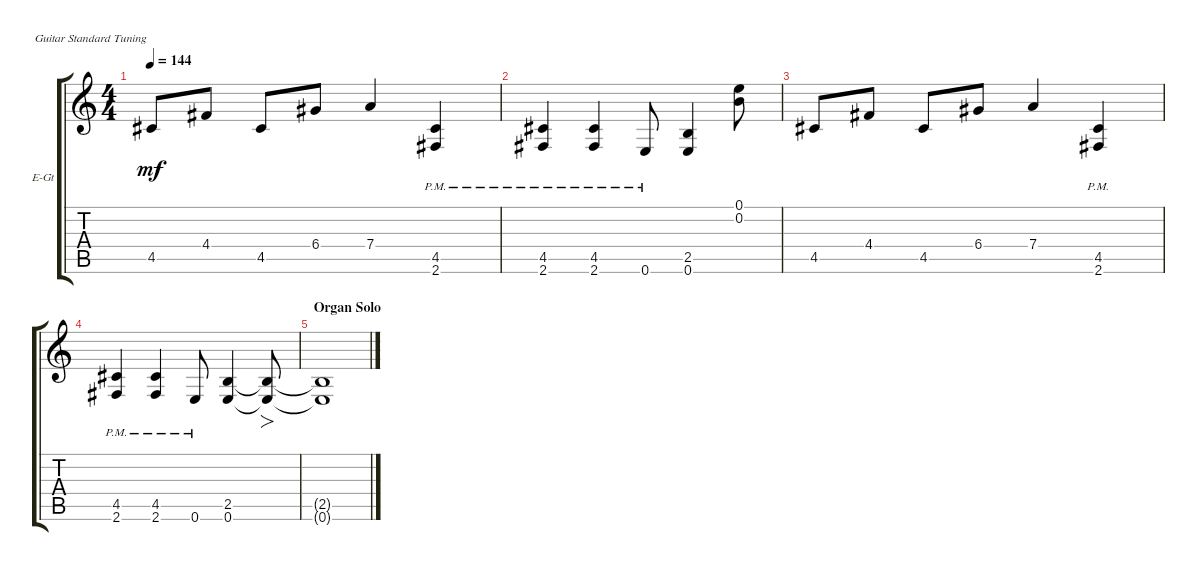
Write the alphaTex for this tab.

\bracketExtendMode groupsimilarinstruments
\firstSystemTrackNameOrientation horizontal
\otherSystemsTrackNameOrientation horizontal
\track ("Guitar 2" "E-Gt") {instrument distortionguitar}
\staff {score tabs}
\tuning (E4 B3 G3 D3 A2 E2)
\ts (4 4)
\tempo 144
\clef g2
\ks c
4.5.8{dy mf} 4.4.8 4.5.8 6.4.8 7.4.4 (2.6 4.5{pm}).4 |
(2.6 4.5{pm}).4 (2.6 4.5{pm}).4 0.6{pm}.8 (0.6 2.5).4 (0.1 0.2).8 |
4.5.8 4.4.8 4.5.8 6.4.8 7.4.4 (2.6 4.5{pm}).4 |
(2.6 4.5{pm}).4 (2.6 4.5{pm}).4 0.6{pm}.8 (0.6 2.5).4 (0.6{t} 2.5{t}).8{fo} |
\section ("" "Organ Solo")
(2.5{t} 0.6{t}).1
